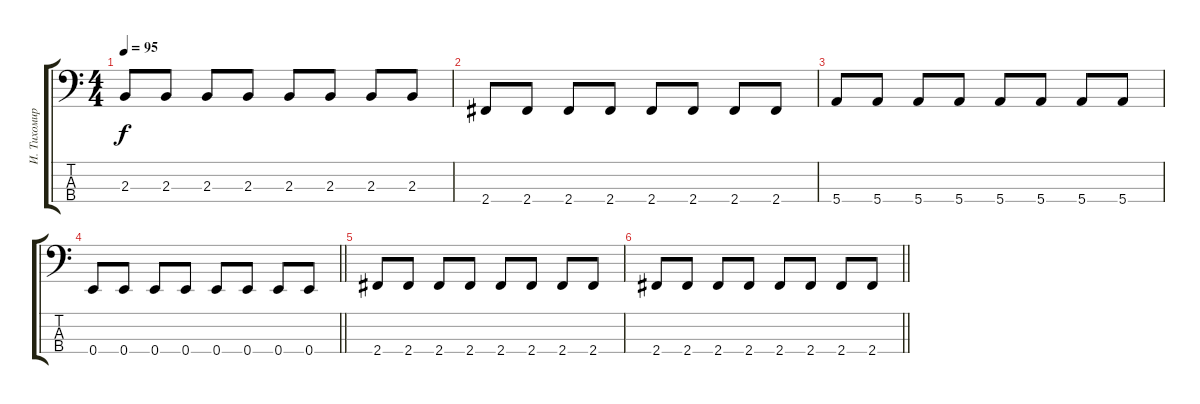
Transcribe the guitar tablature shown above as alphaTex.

\track ("И. Тихомиров" "И. Тихомир") {instrument electricbassfinger}
\staff {score tabs}
\tuning (G2 D2 A1 E1) {hide}
\ts (4 4)
\tempo 95
\clef f4
\ks c
2.3.8{dy f} 2.3.8 2.3.8 2.3.8 2.3.8 2.3.8 2.3.8 2.3.8 |
2.4.8 2.4.8 2.4.8 2.4.8 2.4.8 2.4.8 2.4.8 2.4.8 |
5.4.8 5.4.8 5.4.8 5.4.8 5.4.8 5.4.8 5.4.8 5.4.8 |
\barLineRight lightlight
0.4.8 0.4.8 0.4.8 0.4.8 0.4.8 0.4.8 0.4.8 0.4.8 |
2.4.8 2.4.8 2.4.8 2.4.8 2.4.8 2.4.8 2.4.8 2.4.8 |
\barLineRight lightlight
2.4.8 2.4.8 2.4.8 2.4.8 2.4.8 2.4.8 2.4.8 2.4.8
